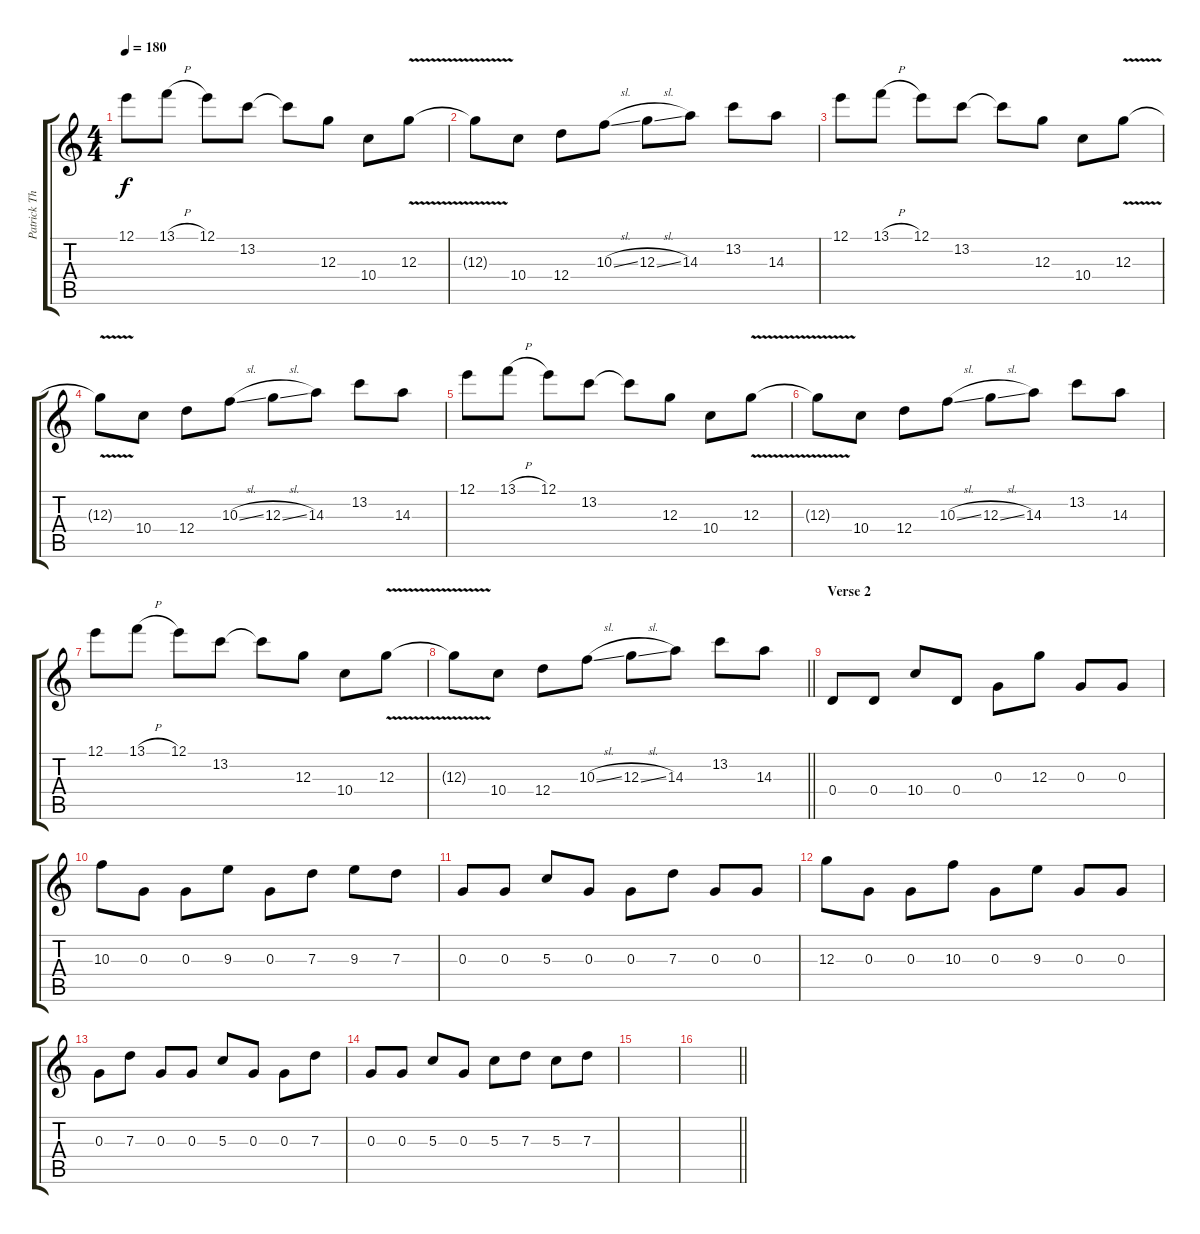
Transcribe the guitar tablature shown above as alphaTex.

\track ("Patrick Thompson - Guitar" "Patrick Th") {instrument distortionguitar}
\staff {score tabs}
\tuning (E4 B3 G3 D3 A2 D2) {hide}
\ts (4 4)
\tempo 180
\clef g2
\ks c
12.1.8{dy f instrument overdrivenguitar} 13.1{h}.8 12.1.8 13.2.8 13.2{t}.8 12.3.8 10.4.8 12.3{v}.8 |
12.3{t}.8 10.4.8 12.4.8 10.3{sl}.8 12.3{sl}.8 14.3.8 13.2.8 14.3.8 |
12.1.8 13.1{h}.8 12.1.8 13.2.8 13.2{t}.8 12.3.8 10.4.8 12.3{v}.8 |
12.3{t}.8 10.4.8 12.4.8 10.3{sl}.8 12.3{sl}.8 14.3.8 13.2.8 14.3.8 |
12.1.8 13.1{h}.8 12.1.8 13.2.8 13.2{t}.8 12.3.8 10.4.8 12.3{v}.8 |
12.3{t}.8 10.4.8 12.4.8 10.3{sl}.8 12.3{sl}.8 14.3.8 13.2.8 14.3.8 |
12.1.8 13.1{h}.8 12.1.8 13.2.8 13.2{t}.8 12.3.8 10.4.8 12.3{v}.8 |
\barLineRight lightlight
12.3{t}.8 10.4.8 12.4.8 10.3{sl}.8 12.3{sl}.8 14.3.8 13.2.8 14.3.8 |
\section ("" "Verse 2")
0.4.8{instrument distortionguitar} 0.4.8 10.4.8 0.4.8 0.3.8 12.3.8 0.3.8 0.3.8 |
10.3.8 0.3.8 0.3.8 9.3.8 0.3.8 7.3.8 9.3.8 7.3.8 |
0.3.8 0.3.8 5.3.8 0.3.8 0.3.8 7.3.8 0.3.8 0.3.8 |
12.3.8 0.3.8 0.3.8 10.3.8 0.3.8 9.3.8 0.3.8 0.3.8 |
0.3.8 7.3.8 0.3.8 0.3.8 5.3.8 0.3.8 0.3.8 7.3.8 |
0.3.8 0.3.8 5.3.8 0.3.8 5.3.8 7.3.8 5.3.8 7.3.8 |
|
\barLineRight lightlight
